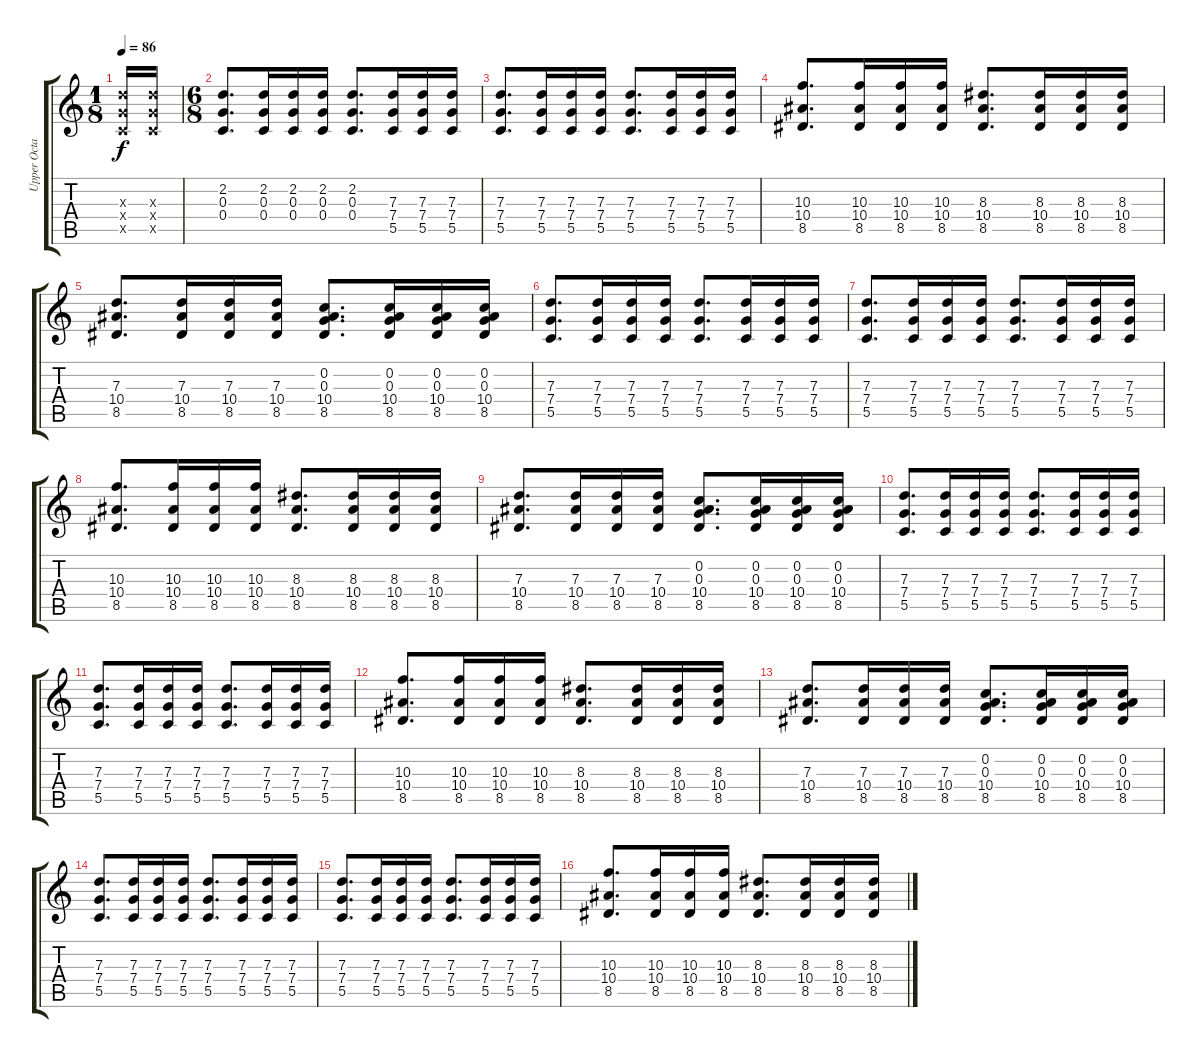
\track ("Upper Octave" "Upper Octa") {instrument acousticguitarsteel}
\staff {score tabs}
\tuning (E4 C4 G3 C3 G2 C2) {hide}
\ts (1 8)
\tempo 86
\clef g2
\ks c
(7.3{x} 7.4{x} 5.5{x}).16{dy f instrument acousticguitarsteel} (7.3{x} 7.4{x} 5.5{x}).16 |
\ts (6 8)
(2.2 0.3 0.4).8{d} (2.2 0.3 0.4).16 (2.2 0.3 0.4).16 (2.2 0.3 0.4).16 (2.2 0.3 0.4).8{d} (7.3 7.4 5.5).16 (7.3 7.4 5.5).16 (7.3 7.4 5.5).16 |
(7.3 7.4 5.5).8{d} (7.3 7.4 5.5).16 (7.3 7.4 5.5).16 (7.3 7.4 5.5).16 (7.3 7.4 5.5).8{d} (7.3 7.4 5.5).16 (7.3 7.4 5.5).16 (7.3 7.4 5.5).16 |
(10.3 10.4 8.5).8{d} (10.3 10.4 8.5).16 (10.3 10.4 8.5).16 (10.3 10.4 8.5).16 (8.3 10.4 8.5).8{d} (8.3 10.4 8.5).16 (8.3 10.4 8.5).16 (8.3 10.4 8.5).16 |
(7.3 10.4 8.5).8{d} (7.3 10.4 8.5).16 (7.3 10.4 8.5).16 (7.3 10.4 8.5).16 (0.2 0.3 10.4 8.5).8{d} (0.2 0.3 10.4 8.5).16 (0.2 0.3 10.4 8.5).16 (0.2 0.3 10.4 8.5).16 |
(7.3 7.4 5.5).8{d} (7.3 7.4 5.5).16 (7.3 7.4 5.5).16 (7.3 7.4 5.5).16 (7.3 7.4 5.5).8{d} (7.3 7.4 5.5).16 (7.3 7.4 5.5).16 (7.3 7.4 5.5).16 |
(7.3 7.4 5.5).8{d} (7.3 7.4 5.5).16 (7.3 7.4 5.5).16 (7.3 7.4 5.5).16 (7.3 7.4 5.5).8{d} (7.3 7.4 5.5).16 (7.3 7.4 5.5).16 (7.3 7.4 5.5).16 |
(10.3 10.4 8.5).8{d} (10.3 10.4 8.5).16 (10.3 10.4 8.5).16 (10.3 10.4 8.5).16 (8.3 10.4 8.5).8{d} (8.3 10.4 8.5).16 (8.3 10.4 8.5).16 (8.3 10.4 8.5).16 |
(7.3 10.4 8.5).8{d} (7.3 10.4 8.5).16 (7.3 10.4 8.5).16 (7.3 10.4 8.5).16 (0.2 0.3 10.4 8.5).8{d} (0.2 0.3 10.4 8.5).16 (0.2 0.3 10.4 8.5).16 (0.2 0.3 10.4 8.5).16 |
(7.3 7.4 5.5).8{d} (7.3 7.4 5.5).16 (7.3 7.4 5.5).16 (7.3 7.4 5.5).16 (7.3 7.4 5.5).8{d} (7.3 7.4 5.5).16 (7.3 7.4 5.5).16 (7.3 7.4 5.5).16 |
(7.3 7.4 5.5).8{d} (7.3 7.4 5.5).16 (7.3 7.4 5.5).16 (7.3 7.4 5.5).16 (7.3 7.4 5.5).8{d} (7.3 7.4 5.5).16 (7.3 7.4 5.5).16 (7.3 7.4 5.5).16 |
(10.3 10.4 8.5).8{d} (10.3 10.4 8.5).16 (10.3 10.4 8.5).16 (10.3 10.4 8.5).16 (8.3 10.4 8.5).8{d} (8.3 10.4 8.5).16 (8.3 10.4 8.5).16 (8.3 10.4 8.5).16 |
(7.3 10.4 8.5).8{d} (7.3 10.4 8.5).16 (7.3 10.4 8.5).16 (7.3 10.4 8.5).16 (0.2 0.3 10.4 8.5).8{d} (0.2 0.3 10.4 8.5).16 (0.2 0.3 10.4 8.5).16 (0.2 0.3 10.4 8.5).16 |
(7.3 7.4 5.5).8{d} (7.3 7.4 5.5).16 (7.3 7.4 5.5).16 (7.3 7.4 5.5).16 (7.3 7.4 5.5).8{d} (7.3 7.4 5.5).16 (7.3 7.4 5.5).16 (7.3 7.4 5.5).16 |
(7.3 7.4 5.5).8{d} (7.3 7.4 5.5).16 (7.3 7.4 5.5).16 (7.3 7.4 5.5).16 (7.3 7.4 5.5).8{d} (7.3 7.4 5.5).16 (7.3 7.4 5.5).16 (7.3 7.4 5.5).16 |
(10.3 10.4 8.5).8{d} (10.3 10.4 8.5).16 (10.3 10.4 8.5).16 (10.3 10.4 8.5).16 (8.3 10.4 8.5).8{d} (8.3 10.4 8.5).16 (8.3 10.4 8.5).16 (8.3 10.4 8.5).16
